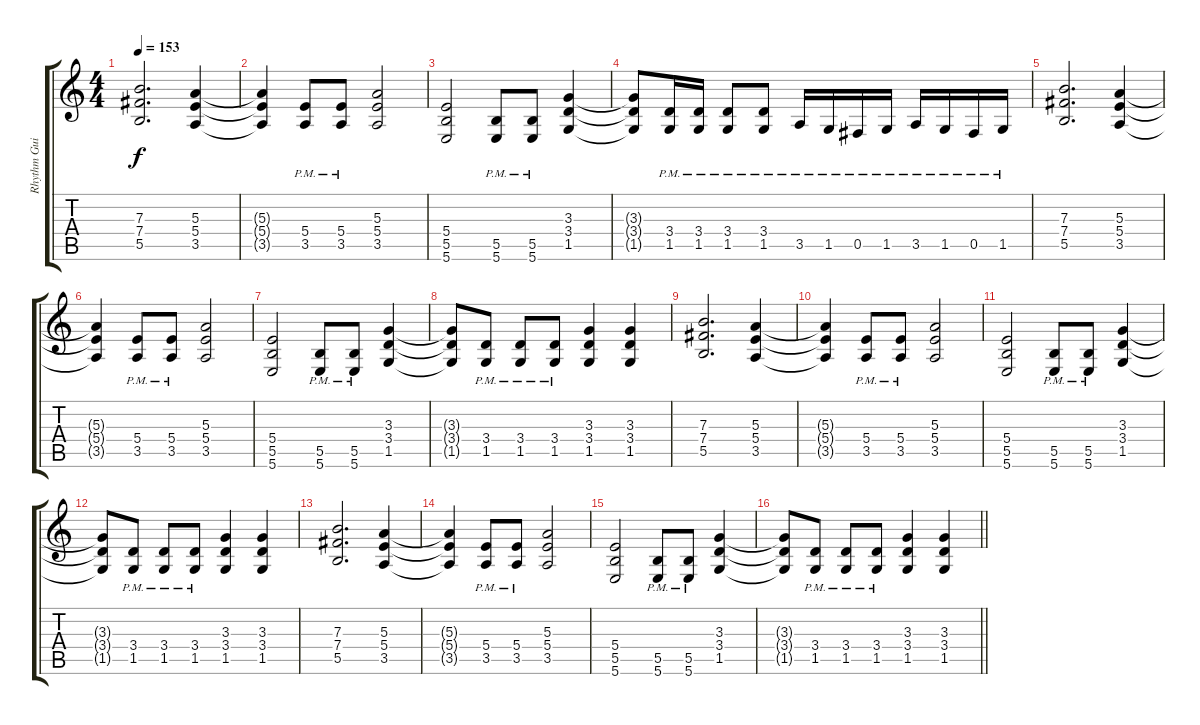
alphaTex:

\track ("Rhythm Guitar" "Rhythm Gui") {instrument distortionguitar}
\staff {score tabs}
\tuning (Db4 Ab3 E3 B2 Gb2 B1) {hide}
\ts (4 4)
\tempo 153
\clef g2
\ks c
(7.3 7.4 5.5).2{d dy f} (5.3 5.4 3.5).4 |
(5.3{t} 5.4{t} 3.5{t}).4 (5.4{pm} 3.5{pm}).8 (5.4{pm} 3.5{pm}).8 (5.3 5.4 3.5).2 |
(5.4 5.5 5.6).2 (5.5{pm} 5.6{pm}).8 (5.5{pm} 5.6{pm}).8 (3.3 3.4 1.5).4 |
(3.3{t} 3.4{t} 1.5{t}).8 (3.4{pm} 1.5{pm}).16 (3.4{pm} 1.5{pm}).16 (3.4{pm} 1.5{pm}).8 (3.4{pm} 1.5{pm}).8 3.5{pm}.16 1.5{pm}.16 0.5{pm}.16 1.5{pm}.16 3.5{pm}.16 1.5{pm}.16 0.5{pm}.16 1.5{pm}.16 |
(7.3 7.4 5.5).2{d} (5.3 5.4 3.5).4 |
(5.3{t} 5.4{t} 3.5{t}).4 (5.4{pm} 3.5{pm}).8 (5.4{pm} 3.5{pm}).8 (5.3 5.4 3.5).2 |
(5.4 5.5 5.6).2 (5.5{pm} 5.6{pm}).8 (5.5{pm} 5.6{pm}).8 (3.3 3.4 1.5).4 |
(3.3{t} 3.4{t} 1.5{t}).8 (3.4{pm} 1.5{pm}).8 (3.4{pm} 1.5{pm}).8 (3.4{pm} 1.5{pm}).8 (3.3 3.4 1.5).4 (3.3 3.4 1.5).4 |
(7.3 7.4 5.5).2{d} (5.3 5.4 3.5).4 |
(5.3{t} 5.4{t} 3.5{t}).4 (5.4{pm} 3.5{pm}).8 (5.4{pm} 3.5{pm}).8 (5.3 5.4 3.5).2 |
(5.4 5.5 5.6).2 (5.5{pm} 5.6{pm}).8 (5.5{pm} 5.6{pm}).8 (3.3 3.4 1.5).4 |
(3.3{t} 3.4{t} 1.5{t}).8 (3.4{pm} 1.5{pm}).8 (3.4{pm} 1.5{pm}).8 (3.4{pm} 1.5{pm}).8 (3.3 3.4 1.5).4 (3.3 3.4 1.5).4 |
(7.3 7.4 5.5).2{d} (5.3 5.4 3.5).4 |
(5.3{t} 5.4{t} 3.5{t}).4 (5.4{pm} 3.5{pm}).8 (5.4{pm} 3.5{pm}).8 (5.3 5.4 3.5).2 |
(5.4 5.5 5.6).2 (5.5{pm} 5.6{pm}).8 (5.5{pm} 5.6{pm}).8 (3.3 3.4 1.5).4 |
\barLineRight lightlight
(3.3{t} 3.4{t} 1.5{t}).8 (3.4{pm} 1.5{pm}).8 (3.4{pm} 1.5{pm}).8 (3.4{pm} 1.5{pm}).8 (3.3 3.4 1.5).4 (3.3 3.4 1.5).4
